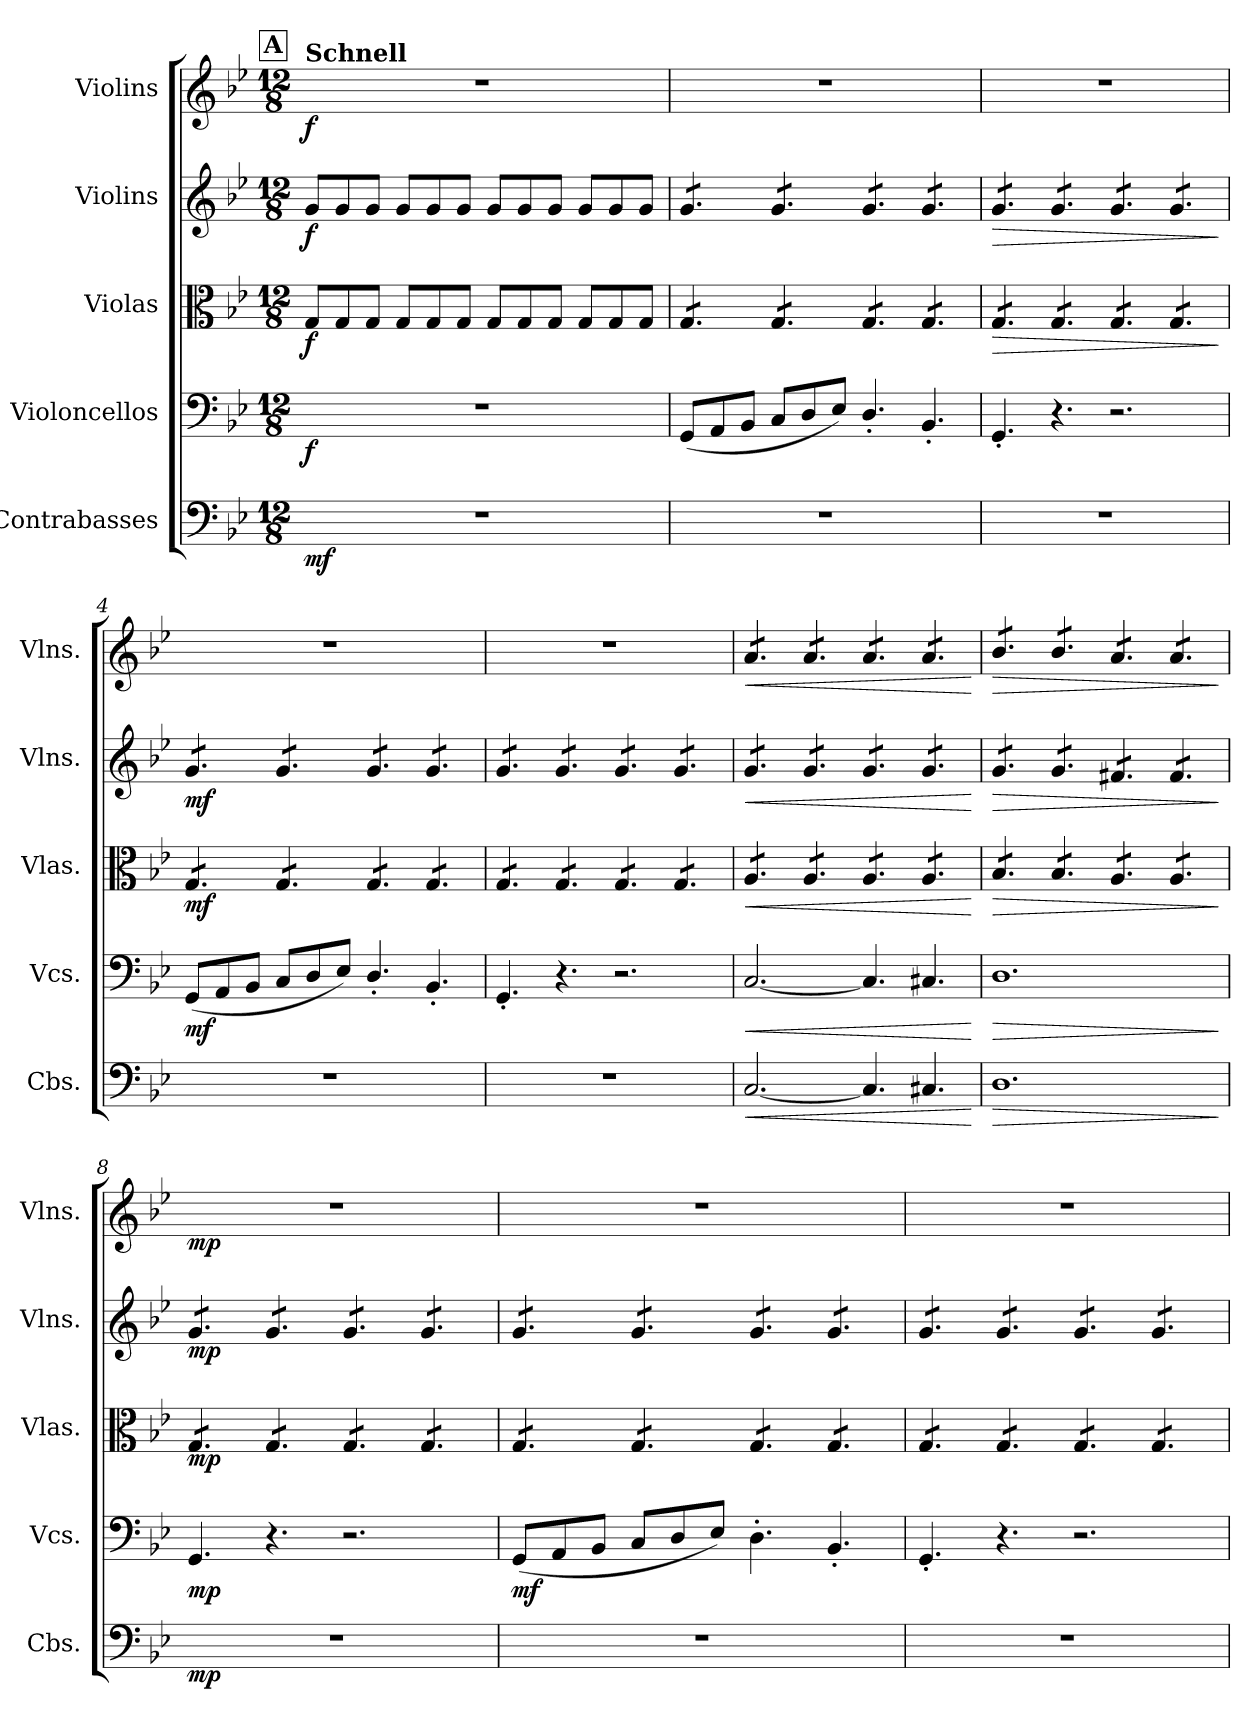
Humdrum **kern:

**kern	**dynam	**kern	**dynam	**kern	**dynam	**kern	**dynam	**kern	**dynam
*part5	*part5	*part4	*part4	*part3	*part3	*part2	*part2	*part1	*part1
*staff5	*staff5	*staff4	*staff4	*staff3	*staff3	*staff2	*staff2	*staff1	*staff1
*I"Contrabasses	*	*I"Violoncellos	*	*I"Violas	*	*I"Violins	*	*I"Violins	*
*I'Cbs.	*	*I'Vcs.	*	*I'Vlas.	*	*I'Vlns.	*	*I'Vlns.	*
*clefF4	*	*clefF4	*	*clefC3	*	*clefG2	*	*clefG2	*
*ITrd7c12	*	*	*	*	*	*	*	*	*
*k[b-e-]	*	*k[b-e-]	*	*k[b-e-]	*	*k[b-e-]	*	*k[b-e-]	*
*M12/8	*	*M12/8	*	*M12/8	*	*M12/8	*	*M12/8	*
*MM228	*	*MM228	*	*MM228	*	*MM228	*	*MM228	*
!!LO:REH:place=s1:a:B:fs=14:t=A
=1	=1	=1	=1	=1	=1	=1	=1	=1	=1
!	!	!	!	!	!	!	!	!LO:TX:a:B:t=Schnell	!
!	!LO:DY:b	!	!LO:DY:b	!	!LO:DY:b	!	!LO:DY:b	!	!LO:DY:b
1.r	mf	1.r	f	8G/L	f	8g/L	f	1.r	f
.	.	.	.	8G/	.	8g/	.	.	.
.	.	.	.	8G/J	.	8g/J	.	.	.
.	.	.	.	8G/L	.	8g/L	.	.	.
.	.	.	.	8G/	.	8g/	.	.	.
.	.	.	.	8G/J	.	8g/J	.	.	.
.	.	.	.	8G/L	.	8g/L	.	.	.
.	.	.	.	8G/	.	8g/	.	.	.
.	.	.	.	8G/J	.	8g/J	.	.	.
.	.	.	.	8G/L	.	8g/L	.	.	.
.	.	.	.	8G/	.	8g/	.	.	.
.	.	.	.	8G/J	.	8g/J	.	.	.
=2	=2	=2	=2	=2	=2	=2	=2	=2	=2
*	*	*	*	*tremolo	*	*	*	*	*
*	*	*	*	*	*	*tremolo	*	*	*
1.r	.	(<8GG/L	.	8G/L	.	8g/L	.	1.r	.
.	.	8AA/	.	8G/	.	8g/	.	.	.
.	.	8BB-/J	.	8G/J	.	8g/J	.	.	.
.	.	8C/L	.	8G/L	.	8g/L	.	.	.
.	.	8D/	.	8G/	.	8g/	.	.	.
.	.	8E-/J)	.	8G/J	.	8g/J	.	.	.
.	.	4.D'/	.	8G/L	.	8g/L	.	.	.
.	.	.	.	8G/	.	8g/	.	.	.
.	.	.	.	8G/J	.	8g/J	.	.	.
.	.	4.BB-'/	.	8G/L	.	8g/L	.	.	.
.	.	.	.	8G/	.	8g/	.	.	.
.	.	.	.	8G/J	.	8g/J	.	.	.
=3	=3	=3	=3	=3	=3	=3	=3	=3	=3
!	!	!	!	!	!LO:HP:b	!	!LO:HP:b	!	!
1.r	.	4.GG'/	.	8G/L	>	8g/L	>	1.r	.
.	.	.	.	8G/	.	8g/	.	.	.
.	.	.	.	8G/J	.	8g/J	.	.	.
.	.	4.r	.	8G/L	.	8g/L	.	.	.
.	.	.	.	8G/	.	8g/	.	.	.
.	.	.	.	8G/J	.	8g/J	.	.	.
.	.	2.r	.	8G/L	.	8g/L	.	.	.
.	.	.	.	8G/	.	8g/	.	.	.
.	.	.	.	8G/J	.	8g/J	.	.	.
.	.	.	.	8G/L	.	8g/L	.	.	.
.	.	.	.	8G/	.	8g/	.	.	.
.	.	.	.	8G/J	.	8g/J	.	.	.
.	.	.	.	.	]	.	]	.	.
=4	=4	=4	=4	=4	=4	=4	=4	=4	=4
!	!	!	!LO:DY:b	!	!LO:DY:b	!	!LO:DY:b	!	!
1.r	.	(<8GG/L	mf	8G/L	mf	8g/L	mf	1.r	.
.	.	8AA/	.	8G/	.	8g/	.	.	.
.	.	8BB-/J	.	8G/J	.	8g/J	.	.	.
.	.	8C/L	.	8G/L	.	8g/L	.	.	.
.	.	8D/	.	8G/	.	8g/	.	.	.
.	.	8E-/J)	.	8G/J	.	8g/J	.	.	.
.	.	4.D'/	.	8G/L	.	8g/L	.	.	.
.	.	.	.	8G/	.	8g/	.	.	.
.	.	.	.	8G/J	.	8g/J	.	.	.
.	.	4.BB-'/	.	8G/L	.	8g/L	.	.	.
.	.	.	.	8G/	.	8g/	.	.	.
.	.	.	.	8G/J	.	8g/J	.	.	.
!!LO:LB:g=z
=5	=5	=5	=5	=5	=5	=5	=5	=5	=5
1.r	.	4.GG'/	.	8G/L	.	8g/L	.	1.r	.
.	.	.	.	8G/	.	8g/	.	.	.
.	.	.	.	8G/J	.	8g/J	.	.	.
.	.	4.r	.	8G/L	.	8g/L	.	.	.
.	.	.	.	8G/	.	8g/	.	.	.
.	.	.	.	8G/J	.	8g/J	.	.	.
.	.	2.r	.	8G/L	.	8g/L	.	.	.
.	.	.	.	8G/	.	8g/	.	.	.
.	.	.	.	8G/J	.	8g/J	.	.	.
.	.	.	.	8G/L	.	8g/L	.	.	.
.	.	.	.	8G/	.	8g/	.	.	.
.	.	.	.	8G/J	.	8g/J	.	.	.
=6	=6	=6	=6	=6	=6	=6	=6	=6	=6
!	!LO:HP:b	!	!LO:HP:b	!	!LO:HP:b	!	!LO:HP:b	!	!LO:HP:b
*	*	*	*	*	*	*	*	*tremolo	*
[2.CC/	<	[2.C/	<	8A/L	<	8g/L	<	8a/L	<
.	.	.	.	8A/	.	8g/	.	8a/	.
.	.	.	.	8A/J	.	8g/J	.	8a/J	.
.	.	.	.	8A/L	.	8g/L	.	8a/L	.
.	.	.	.	8A/	.	8g/	.	8a/	.
.	.	.	.	8A/J	.	8g/J	.	8a/J	.
4.CC/]	.	4.C/]	.	8A/L	.	8g/L	.	8a/L	.
.	.	.	.	8A/	.	8g/	.	8a/	.
.	.	.	.	8A/J	.	8g/J	.	8a/J	.
4.CC#X/	.	4.C#X/	.	8A/L	.	8g/L	.	8a/L	.
.	.	.	.	8A/	.	8g/	.	8a/	.
.	.	.	.	8A/J	.	8g/J	.	8a/J	.
.	[	.	[	.	[	.	[	.	[
=7	=7	=7	=7	=7	=7	=7	=7	=7	=7
!	!LO:HP:b	!	!LO:HP:b	!	!LO:HP:b	!	!LO:HP:b	!	!LO:HP:b
1.DD	>	1.D	>	8B-/L	>	8g/L	>	8b-/L	>
.	.	.	.	8B-/	.	8g/	.	8b-/	.
.	.	.	.	8B-/J	.	8g/J	.	8b-/J	.
.	.	.	.	8B-/L	.	8g/L	.	8b-/L	.
.	.	.	.	8B-/	.	8g/	.	8b-/	.
.	.	.	.	8B-/J	.	8g/J	.	8b-/J	.
.	.	.	.	8A/L	.	8f#X/L	.	8a/L	.
.	.	.	.	8A/	.	8f#X/	.	8a/	.
.	.	.	.	8A/J	.	8f#X/J	.	8a/J	.
.	.	.	.	8A/L	.	8f#/L	.	8a/L	.
.	.	.	.	8A/	.	8f#/	.	8a/	.
.	.	.	.	8A/J	.	8f#/J	.	8a/J	.
*	*	*	*	*	*	*	*	*Xtremolo	*
.	]	.	]	.	]	.	]	.	]
=8	=8	=8	=8	=8	=8	=8	=8	=8	=8
!	!LO:DY:b	!	!LO:DY:b	!	!LO:DY:b	!	!LO:DY:b	!	!LO:DY:b
1.r	mp	4.GG/	mp	8G/L	mp	8g/L	mp	1.r	mp
.	.	.	.	8G/	.	8g/	.	.	.
.	.	.	.	8G/J	.	8g/J	.	.	.
.	.	4.r	.	8G/L	.	8g/L	.	.	.
.	.	.	.	8G/	.	8g/	.	.	.
.	.	.	.	8G/J	.	8g/J	.	.	.
.	.	2.r	.	8G/L	.	8g/L	.	.	.
.	.	.	.	8G/	.	8g/	.	.	.
.	.	.	.	8G/J	.	8g/J	.	.	.
.	.	.	.	8G/L	.	8g/L	.	.	.
.	.	.	.	8G/	.	8g/	.	.	.
.	.	.	.	8G/J	.	8g/J	.	.	.
!!LO:PB:g=z
=9	=9	=9	=9	=9	=9	=9	=9	=9	=9
!	!	!	!LO:DY:b	!	!	!	!	!	!
1.r	.	(<8GG/L	mf	8G/L	.	8g/L	.	1.r	.
.	.	8AA/	.	8G/	.	8g/	.	.	.
.	.	8BB-/J	.	8G/J	.	8g/J	.	.	.
.	.	8C/L	.	8G/L	.	8g/L	.	.	.
.	.	8D/	.	8G/	.	8g/	.	.	.
.	.	8E-/J)	.	8G/J	.	8g/J	.	.	.
.	.	4.D'\	.	8G/L	.	8g/L	.	.	.
.	.	.	.	8G/	.	8g/	.	.	.
.	.	.	.	8G/J	.	8g/J	.	.	.
.	.	4.BB-'/	.	8G/L	.	8g/L	.	.	.
.	.	.	.	8G/	.	8g/	.	.	.
.	.	.	.	8G/J	.	8g/J	.	.	.
=10	=10	=10	=10	=10	=10	=10	=10	=10	=10
1.r	.	4.GG'/	.	8G/L	.	8g/L	.	1.r	.
.	.	.	.	8G/	.	8g/	.	.	.
.	.	.	.	8G/J	.	8g/J	.	.	.
.	.	4.r	.	8G/L	.	8g/L	.	.	.
.	.	.	.	8G/	.	8g/	.	.	.
.	.	.	.	8G/J	.	8g/J	.	.	.
.	.	2.r	.	8G/L	.	8g/L	.	.	.
.	.	.	.	8G/	.	8g/	.	.	.
.	.	.	.	8G/J	.	8g/J	.	.	.
.	.	.	.	8G/L	.	8g/L	.	.	.
.	.	.	.	8G/	.	8g/	.	.	.
.	.	.	.	8G/J	.	8g/J	.	.	.
*	*	*	*	*	*	*Xtremolo	*	*	*
*	*	*	*	*Xtremolo	*	*	*	*	*
=	=	=	=	=	=	=	=	=	=
*-	*-	*-	*-	*-	*-	*-	*-	*-	*-
